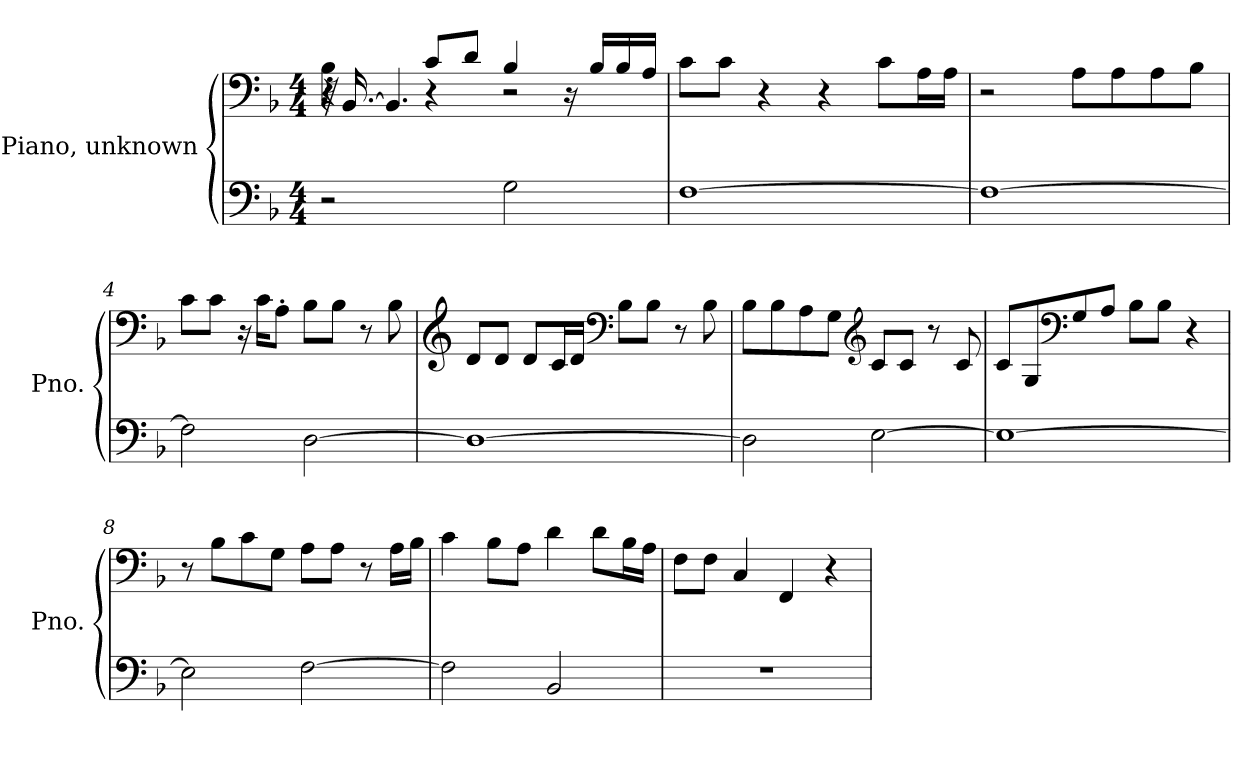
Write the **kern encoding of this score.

**kern	**kern
*part1	*part1
*staff2	*staff1
*I"Piano, unknown	*
*I'Pno.	*
*clefF4	*clefF4
*k[b-]	*k[b-]
*M4/4	*M4/4
*MM120	*MM120
=1	=1
*	*^
*	*	*^
2r	4r	4B-\	32r
.	.	.	[16.BB-/
.	.	.	4.BB-/]
.	8c/L	4r	.
.	8d/J	.	.
2G\	4B-/	2r	2r
.	16r	.	.
.	16B-/LL	.	.
.	16B-/	.	.
.	16A/JJ	.	.
*	*v	*v	*v
=2	=2
[1F	8c\L
.	8c\J
.	4r
.	4r
.	8c\L
.	16A\L
.	16A\JJ
=3	=3
1F_	2r
.	8A\L
.	8A\
.	8A\
.	8B-\J
=4	=4
2F\]	8c\L
.	8c\J
.	16r
.	16c\KL
.	8A'\J
[2D\	8B-\L
.	8B-\J
.	8r
.	8B-\
!!LO:LB:g=z
=5	=5
*	*clefG2
1D_	8d/L
.	8d/J
.	8d/L
.	16c/L
.	16d/JJ
*	*clefF4
.	8B-\L
.	8B-\J
.	8r
.	8B-\
=6	=6
2D\]	8B-\L
.	8B-\
.	8A\
.	8G\J
*	*clefG2
[2E\	8c/L
.	8c/J
.	8r
.	8c/
=7	=7
1E_	8c/L
.	8G/
*	*clefF4
.	8G/
.	8A/J
.	8B-\L
.	8B-\J
.	4r
=8	=8
2E\]	8r
.	8B-\L
.	8c\
.	8G\J
[2F\	8A\L
.	8A\J
.	8r
.	16A\LL
.	16B-\JJ
!!LO:LB:g=z
=9	=9
2F\]	4c\
.	8B-\L
.	8A\J
2BB-/	4d\
.	8d\L
.	16B-\L
.	16A\JJ
=10	=10
1r	8F\L
.	8F\J
.	4C/
.	4FF/
.	4r
=	=
*-	*-
